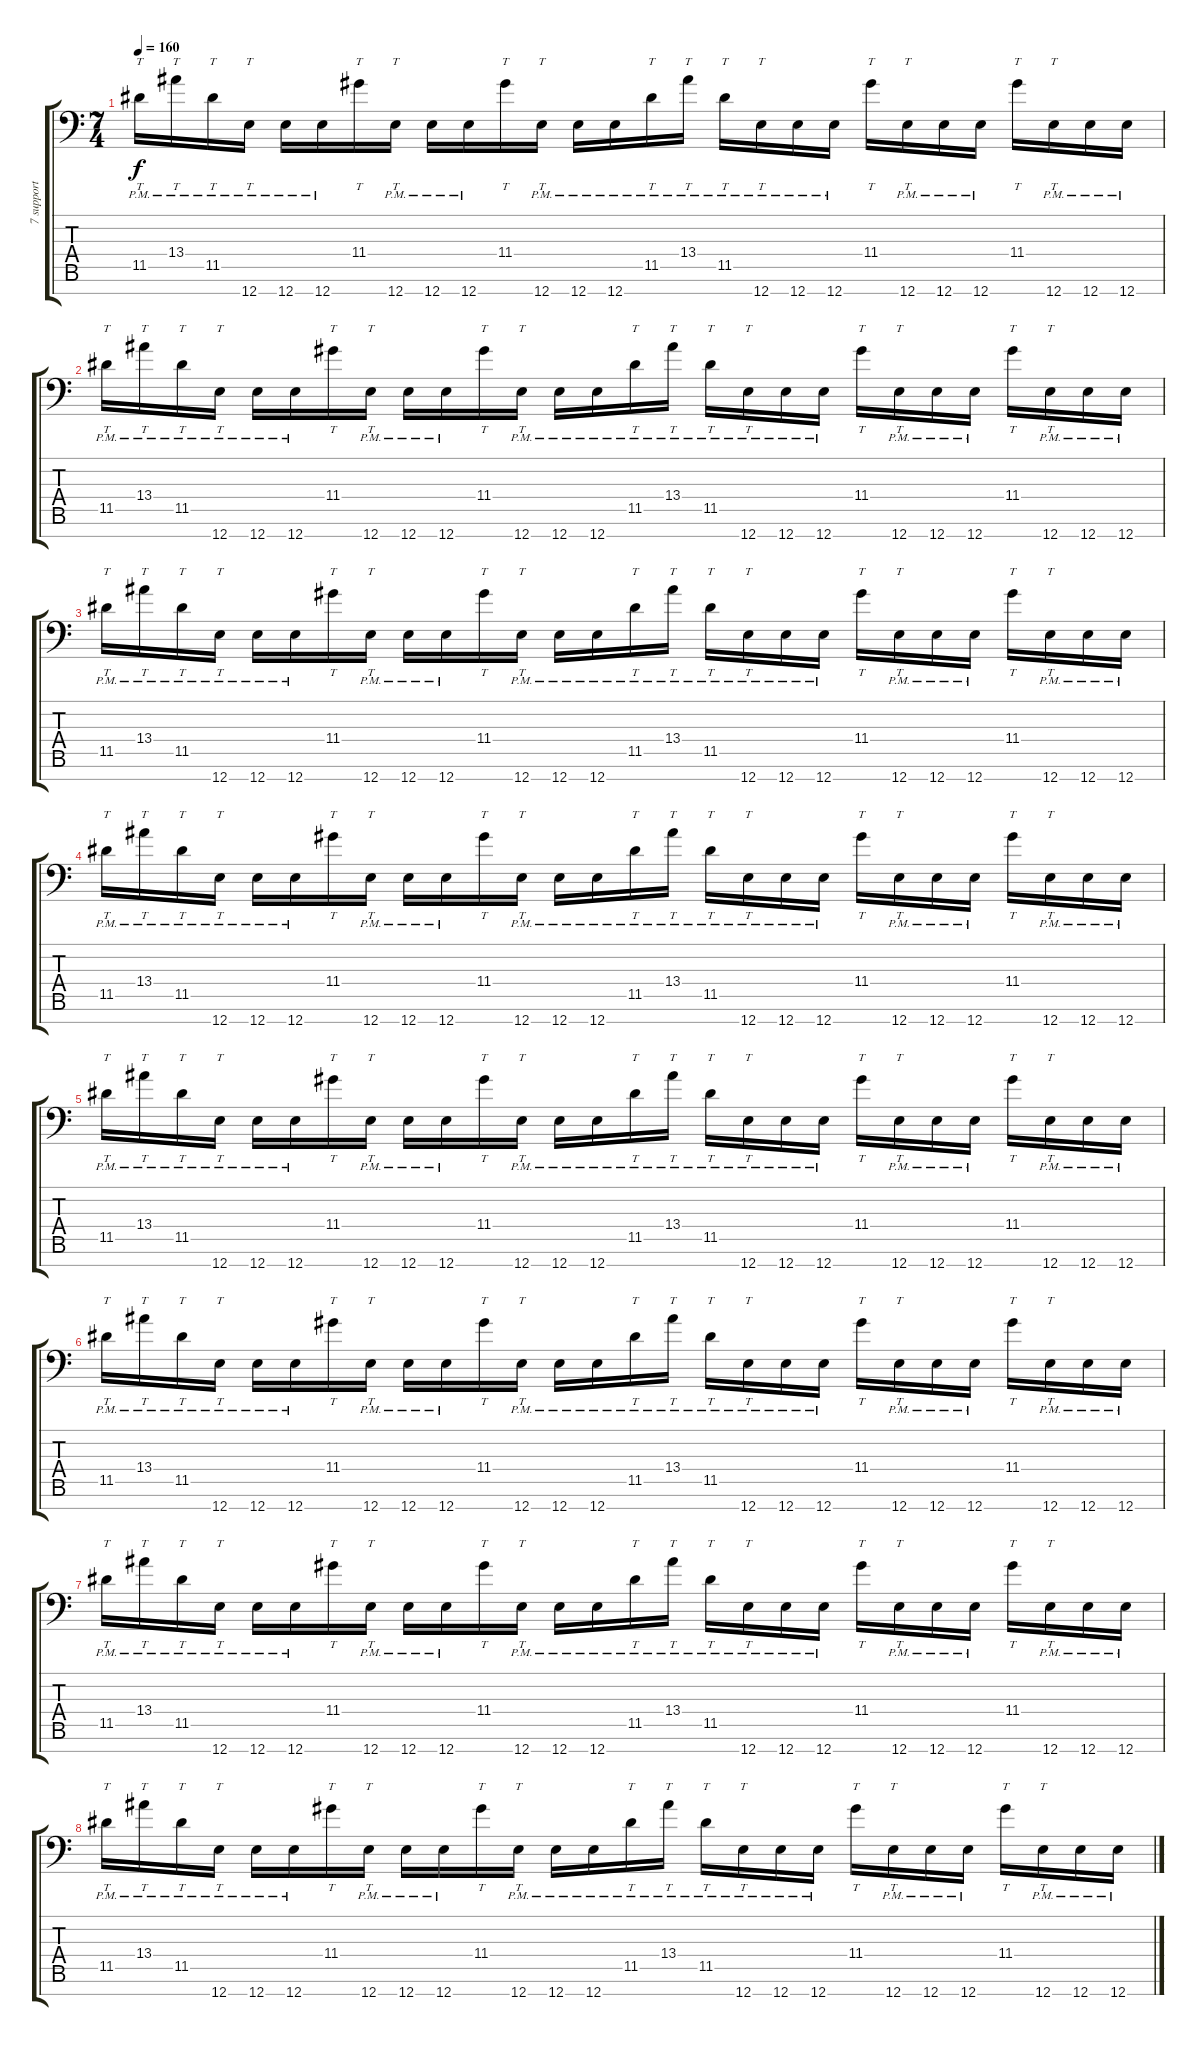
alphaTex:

\track ("7 support" "7 support") {instrument overdrivenguitar}
\staff {score tabs}
\tuning (B3 G3 D3 A2 E2 B1 E1) {hide}
\ts (7 4)
\tempo 160
\clef f4
\ks c
11.5{pm}.16{tt dy f} 13.4{pm}.16{tt} 11.5{pm}.16{tt} 12.7{pm}.16{tt} 12.7{pm}.16 12.7{pm}.16 11.4.16{tt} 12.7{pm}.16{tt} 12.7{pm}.16 12.7{pm}.16 11.4.16{tt} 12.7{pm}.16{tt} 12.7{pm}.16 12.7{pm}.16 11.5{pm}.16{tt} 13.4{pm}.16{tt} 11.5{pm}.16{tt} 12.7{pm}.16{tt} 12.7{pm}.16 12.7{pm}.16 11.4.16{tt} 12.7{pm}.16{tt} 12.7{pm}.16 12.7{pm}.16 11.4.16{tt} 12.7{pm}.16{tt} 12.7{pm}.16 12.7{pm}.16 |
11.5{pm}.16{tt} 13.4{pm}.16{tt} 11.5{pm}.16{tt} 12.7{pm}.16{tt} 12.7{pm}.16 12.7{pm}.16 11.4.16{tt} 12.7{pm}.16{tt} 12.7{pm}.16 12.7{pm}.16 11.4.16{tt} 12.7{pm}.16{tt} 12.7{pm}.16 12.7{pm}.16 11.5{pm}.16{tt} 13.4{pm}.16{tt} 11.5{pm}.16{tt} 12.7{pm}.16{tt} 12.7{pm}.16 12.7{pm}.16 11.4.16{tt} 12.7{pm}.16{tt} 12.7{pm}.16 12.7{pm}.16 11.4.16{tt} 12.7{pm}.16{tt} 12.7{pm}.16 12.7{pm}.16 |
11.5{pm}.16{tt} 13.4{pm}.16{tt} 11.5{pm}.16{tt} 12.7{pm}.16{tt} 12.7{pm}.16 12.7{pm}.16 11.4.16{tt} 12.7{pm}.16{tt} 12.7{pm}.16 12.7{pm}.16 11.4.16{tt} 12.7{pm}.16{tt} 12.7{pm}.16 12.7{pm}.16 11.5{pm}.16{tt} 13.4{pm}.16{tt} 11.5{pm}.16{tt} 12.7{pm}.16{tt} 12.7{pm}.16 12.7{pm}.16 11.4.16{tt} 12.7{pm}.16{tt} 12.7{pm}.16 12.7{pm}.16 11.4.16{tt} 12.7{pm}.16{tt} 12.7{pm}.16 12.7{pm}.16 |
11.5{pm}.16{tt} 13.4{pm}.16{tt} 11.5{pm}.16{tt} 12.7{pm}.16{tt} 12.7{pm}.16 12.7{pm}.16 11.4.16{tt} 12.7{pm}.16{tt} 12.7{pm}.16 12.7{pm}.16 11.4.16{tt} 12.7{pm}.16{tt} 12.7{pm}.16 12.7{pm}.16 11.5{pm}.16{tt} 13.4{pm}.16{tt} 11.5{pm}.16{tt} 12.7{pm}.16{tt} 12.7{pm}.16 12.7{pm}.16 11.4.16{tt} 12.7{pm}.16{tt} 12.7{pm}.16 12.7{pm}.16 11.4.16{tt} 12.7{pm}.16{tt} 12.7{pm}.16 12.7{pm}.16 |
11.5{pm}.16{tt} 13.4{pm}.16{tt} 11.5{pm}.16{tt} 12.7{pm}.16{tt} 12.7{pm}.16 12.7{pm}.16 11.4.16{tt} 12.7{pm}.16{tt} 12.7{pm}.16 12.7{pm}.16 11.4.16{tt} 12.7{pm}.16{tt} 12.7{pm}.16 12.7{pm}.16 11.5{pm}.16{tt} 13.4{pm}.16{tt} 11.5{pm}.16{tt} 12.7{pm}.16{tt} 12.7{pm}.16 12.7{pm}.16 11.4.16{tt} 12.7{pm}.16{tt} 12.7{pm}.16 12.7{pm}.16 11.4.16{tt} 12.7{pm}.16{tt} 12.7{pm}.16 12.7{pm}.16 |
11.5{pm}.16{tt} 13.4{pm}.16{tt} 11.5{pm}.16{tt} 12.7{pm}.16{tt} 12.7{pm}.16 12.7{pm}.16 11.4.16{tt} 12.7{pm}.16{tt} 12.7{pm}.16 12.7{pm}.16 11.4.16{tt} 12.7{pm}.16{tt} 12.7{pm}.16 12.7{pm}.16 11.5{pm}.16{tt} 13.4{pm}.16{tt} 11.5{pm}.16{tt} 12.7{pm}.16{tt} 12.7{pm}.16 12.7{pm}.16 11.4.16{tt} 12.7{pm}.16{tt} 12.7{pm}.16 12.7{pm}.16 11.4.16{tt} 12.7{pm}.16{tt} 12.7{pm}.16 12.7{pm}.16 |
11.5{pm}.16{tt} 13.4{pm}.16{tt} 11.5{pm}.16{tt} 12.7{pm}.16{tt} 12.7{pm}.16 12.7{pm}.16 11.4.16{tt} 12.7{pm}.16{tt} 12.7{pm}.16 12.7{pm}.16 11.4.16{tt} 12.7{pm}.16{tt} 12.7{pm}.16 12.7{pm}.16 11.5{pm}.16{tt} 13.4{pm}.16{tt} 11.5{pm}.16{tt} 12.7{pm}.16{tt} 12.7{pm}.16 12.7{pm}.16 11.4.16{tt} 12.7{pm}.16{tt} 12.7{pm}.16 12.7{pm}.16 11.4.16{tt} 12.7{pm}.16{tt} 12.7{pm}.16 12.7{pm}.16 |
11.5{pm}.16{tt} 13.4{pm}.16{tt} 11.5{pm}.16{tt} 12.7{pm}.16{tt} 12.7{pm}.16 12.7{pm}.16 11.4.16{tt} 12.7{pm}.16{tt} 12.7{pm}.16 12.7{pm}.16 11.4.16{tt} 12.7{pm}.16{tt} 12.7{pm}.16 12.7{pm}.16 11.5{pm}.16{tt} 13.4{pm}.16{tt} 11.5{pm}.16{tt} 12.7{pm}.16{tt} 12.7{pm}.16 12.7{pm}.16 11.4.16{tt} 12.7{pm}.16{tt} 12.7{pm}.16 12.7{pm}.16 11.4.16{tt} 12.7{pm}.16{tt} 12.7{pm}.16 12.7{pm}.16
